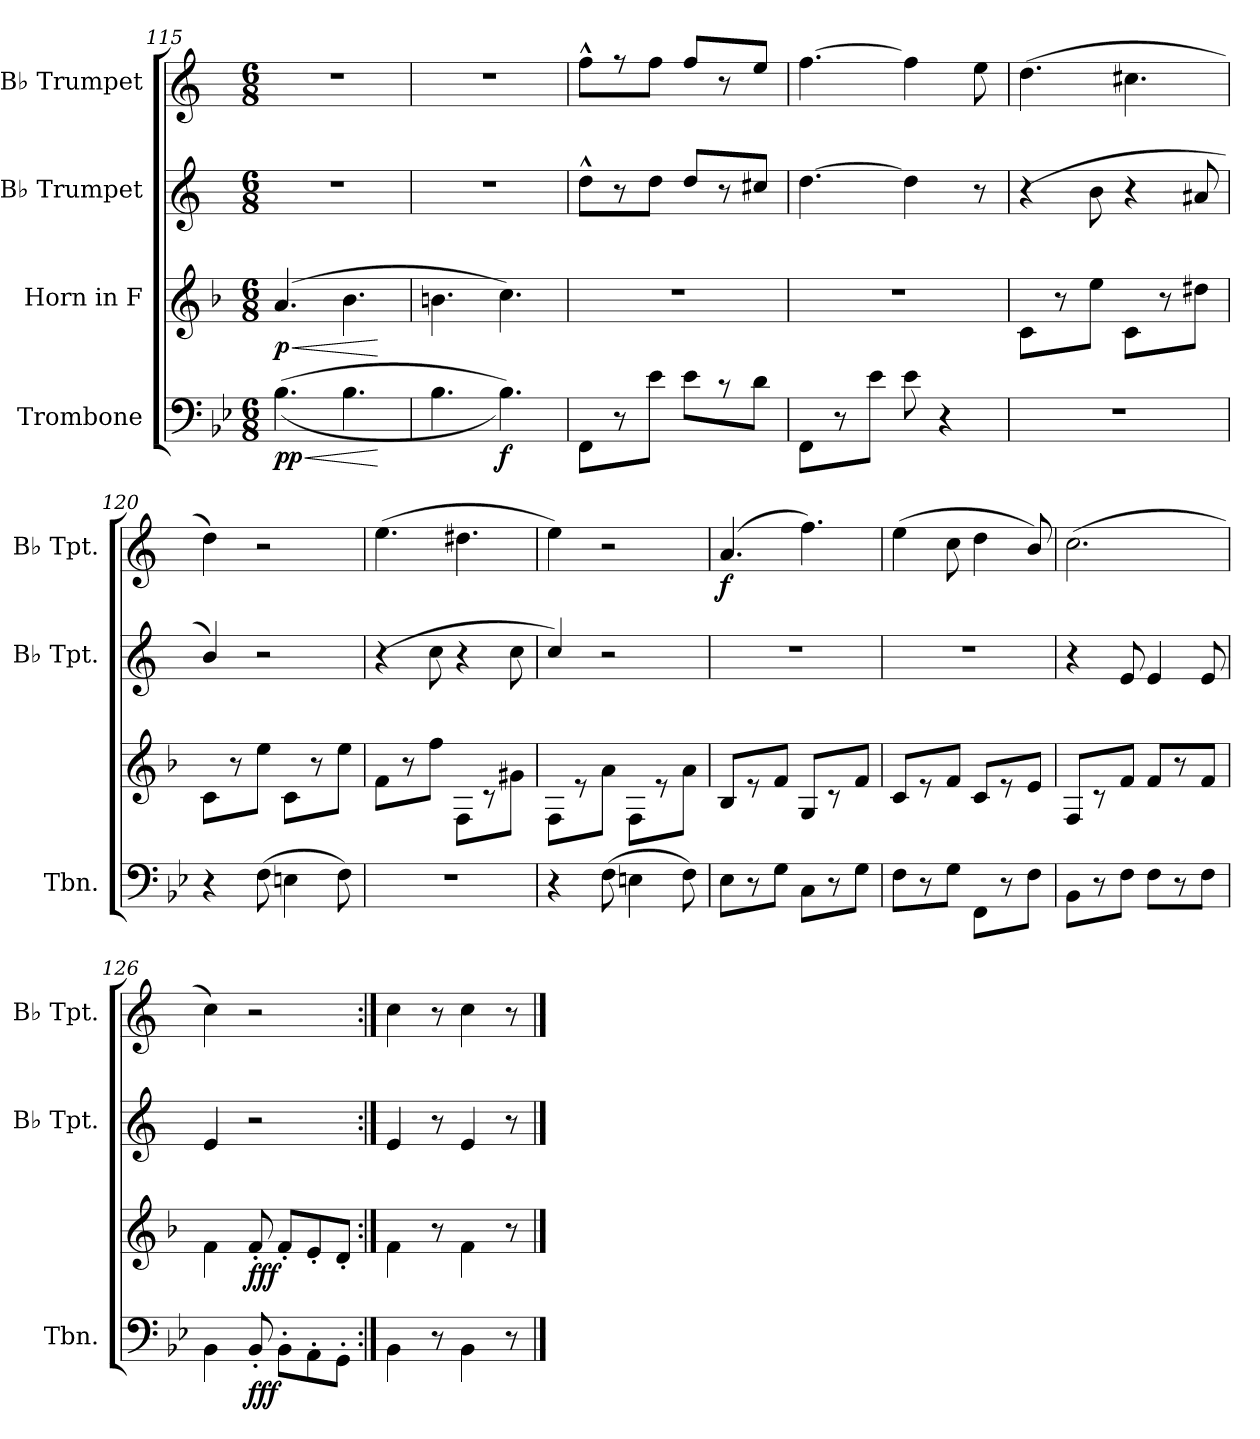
**kern	**dynam	**kern	**dynam	**kern	**kern	**dynam
*part4	*part4	*part3	*part3	*part2	*part1	*part1
*staff4	*staff4	*staff3	*staff3	*staff2	*staff1	*staff1
*I"Trombone	*	*I"Horn in F	*	*I"B♭ Trumpet	*I"B♭ Trumpet	*
*I'Tbn.	*	*	*	*I'B♭ Tpt.	*I'B♭ Tpt.	*
*clefF4	*	*clefG2	*	*clefG2	*clefG2	*
*	*	*ITrd4c7	*	*ITrd1c2	*ITrd1c2	*
*k[b-e-]	*	*k[b-e-]	*	*k[b-e-]	*k[b-e-]	*
*M6/8	*	*M6/8	*	*M6/8	*M6/8	*
=115	=115	=115	=115	=115	=115	=115
!	!LO:HP:b	!	!LO:HP:b	!	!	!
!	!LO:DY:n=1:b	!	!	!	!	!
!	!LO:DY:n=2:b	!	!LO:DY:n=1:b	!	!	!
(>(>4.B-\	< p p	(>4.d/	< p	2.r	2.r	.
4.B-\	.	4.e-\	.	.	.	.
.	[	.	[	.	.	.
=116	=116	=116	=116	=116	=116	=116
4.B-\	.	4.en\	.	2.r	2.r	.
!	!LO:DY:b	!	!	!	!	!
4.B-\))	f	4.f\)	.	.	.	.
=117	=117	=117	=117	=117	=117	=117
8FF\L	.	2.r	.	8cc^^\L	8ee-^^\L	.
8r	.	.	.	8r	8r	.
8e-\J	.	.	.	8cc\J	8ee-\J	.
8e-\L	.	.	.	8cc/L	8ee-/L	.
8r	.	.	.	8r	8r	.
8d\J	.	.	.	8bn/J	8dd/J	.
!!LO:LB:g=z
=118	=118	=118	=118	=118	=118	=118
8FF\L	.	2.r	.	[4.cc\	[4.ee-\	.
8r	.	.	.	.	.	.
8e-\J	.	.	.	.	.	.
8e-\	.	.	.	4cc\]	4ee-\]	.
4r	.	.	.	.	.	.
.	.	.	.	8r	8dd\	.
=119	=119	=119	=119	=119	=119	=119
2.r	.	8F\L	.	(>4r	(>4.cc\	.
.	.	8r	.	.	.	.
.	.	8a\J	.	8a\	.	.
.	.	8F\L	.	4r	4.bn\	.
.	.	8r	.	.	.	.
.	.	8g#X\J	.	8g#X/	.	.
=120	=120	=120	=120	=120	=120	=120
4r	.	8F\L	.	4a/)	4cc\)	.
.	.	8r	.	.	.	.
(>8F\	.	8a\J	.	2r	2r	.
4En\	.	8F\L	.	.	.	.
.	.	8r	.	.	.	.
8F\)	.	8a\J	.	.	.	.
=121	=121	=121	=121	=121	=121	=121
2.r	.	8B-\L	.	(>4r	(>4.dd\	.
.	.	8r	.	.	.	.
.	.	8b-\J	.	8b-\	.	.
.	.	8BB-\L	.	4r	4.cc#X\	.
.	.	8r	.	.	.	.
.	.	8c#X\J	.	8b-\	.	.
=122	=122	=122	=122	=122	=122	=122
4r	.	8BB-\L	.	4b-/)	4dd\)	.
.	.	8r	.	.	.	.
(>8F\	.	8d\J	.	2r	2r	.
4En\	.	8BB-\L	.	.	.	.
.	.	8r	.	.	.	.
8F\)	.	8d\J	.	.	.	.
=123	=123	=123	=123	=123	=123	=123
!	!	!	!	!	!	!LO:DY:b
8E-\L	.	8E-/L	.	2.r	(>4.g/	f
8r	.	8r	.	.	.	.
8G\J	.	8B-/J	.	.	.	.
8C\L	.	8C/L	.	.	4.ee-\)	.
8r	.	8r	.	.	.	.
8G\J	.	8B-/J	.	.	.	.
!!LO:LB:g=z
=124	=124	=124	=124	=124	=124	=124
8F\L	.	8F/L	.	2.r	(>4dd\	.
8r	.	8r	.	.	.	.
8G\J	.	8B-/J	.	.	8b-\	.
8FF\L	.	8F/L	.	.	4cc\	.
8r	.	8r	.	.	.	.
8F\J	.	8A/J	.	.	8a/)	.
=125	=125	=125	=125	=125	=125	=125
8BB-\L	.	8BB-/L	.	4r	(>2.b-\	.
8r	.	8r	.	.	.	.
8F\J	.	8B-/J	.	8d/	.	.
8F\L	.	8B-/L	.	4d/	.	.
8r	.	8r	.	.	.	.
8F\J	.	8B-/J	.	8d/	.	.
=126	=126	=126	=126	=126	=126	=126
4BB-\	.	4B-\	.	4d/	4b-\)	.
!	!LO:DY:b	!	!LO:DY:b	!	!	!
8BB-'/	fff	8B-'/	fff	2r	2r	.
8BB-'\L	.	8B-'/L	.	.	.	.
8AA'\	.	8A'/	.	.	.	.
8GG'\J	.	8G'/J	.	.	.	.
=127:|!	=127:|!	=127:|!	=127:|!	=127:|!	=127:|!	=127:|!
4BB-\	.	4B-\	.	4d/	4b-\	.
8r	.	8r	.	8r	8r	.
4BB-\	.	4B-\	.	4d/	4b-\	.
8r	.	8r	.	8r	8r	.
==	==	==	==	==	==	==
*-	*-	*-	*-	*-	*-	*-
